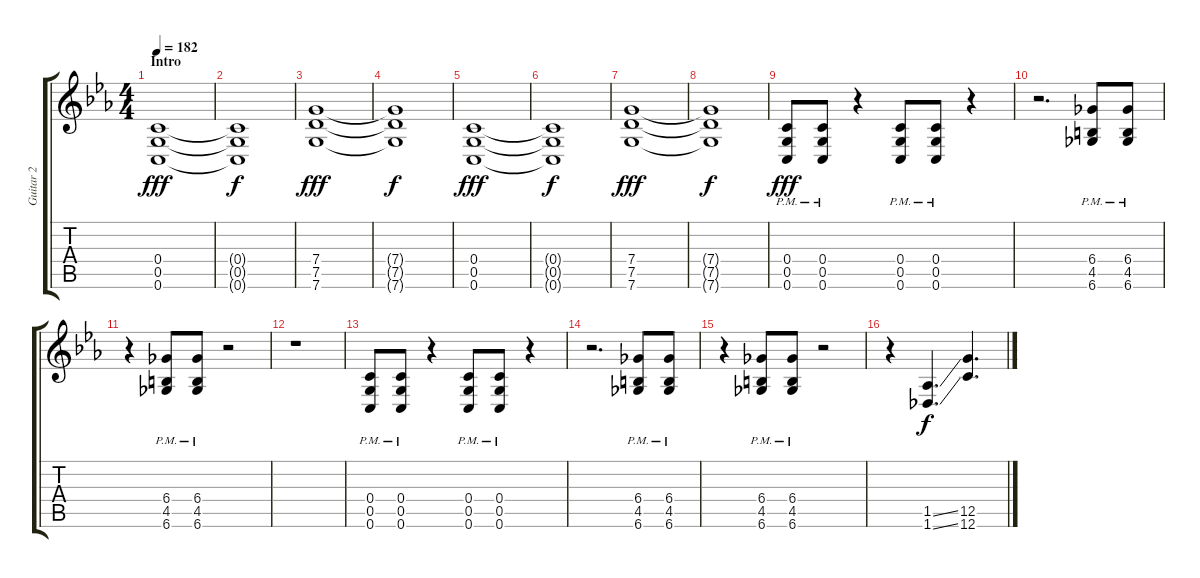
\track ("Guitar 2" "Guitar 2") {instrument distortionguitar}
\staff {score tabs}
\tuning (D4 A3 F3 C3 G2 C2) {hide}
\ts (4 4)
\section ("" "Intro")
\tempo 182
\clef g2
\ks cminor
(0.4 0.5 0.6).1{dy fff instrument distortionguitar} |
(0.4{t} 0.5{t} 0.6{t}).1{dy f} |
(7.4 7.5 7.6).1{dy fff} |
(7.4{t} 7.5{t} 7.6{t}).1{dy f} |
(0.4 0.5 0.6).1{dy fff} |
(0.4{t} 0.5{t} 0.6{t}).1{dy f} |
(7.4 7.5 7.6).1{dy fff} |
(7.4{t} 7.5{t} 7.6{t}).1{dy f} |
(0.4{pm} 0.5{pm} 0.6{pm}).8{dy fff} (0.4{pm} 0.5{pm} 0.6{pm}).8 r.4 (0.4{pm} 0.5{pm} 0.6{pm}).8 (0.4{pm} 0.5{pm} 0.6{pm}).8 r.4 |
r.2{d} (6.4{pm} 4.5{pm} 6.6{pm}).8 (6.4{pm} 4.5{pm} 6.6{pm}).8 |
r.4 (6.4{pm} 4.5{pm} 6.6{pm}).8 (6.4{pm} 4.5{pm} 6.6{pm}).8 r.2 |
r.1 |
(0.4{pm} 0.5{pm} 0.6{pm}).8 (0.4{pm} 0.5{pm} 0.6{pm}).8 r.4 (0.4{pm} 0.5{pm} 0.6{pm}).8 (0.4{pm} 0.5{pm} 0.6{pm}).8 r.4 |
r.2{d} (6.4{pm} 4.5{pm} 6.6{pm}).8 (6.4{pm} 4.5{pm} 6.6{pm}).8 |
r.4 (6.4{pm} 4.5{pm} 6.6{pm}).8 (6.4{pm} 4.5{pm} 6.6{pm}).8 r.2 |
r.4 (1.5{ss} 1.6{ss}).4{d dy f} (12.5{ss} 12.6{ss}).4{d}
